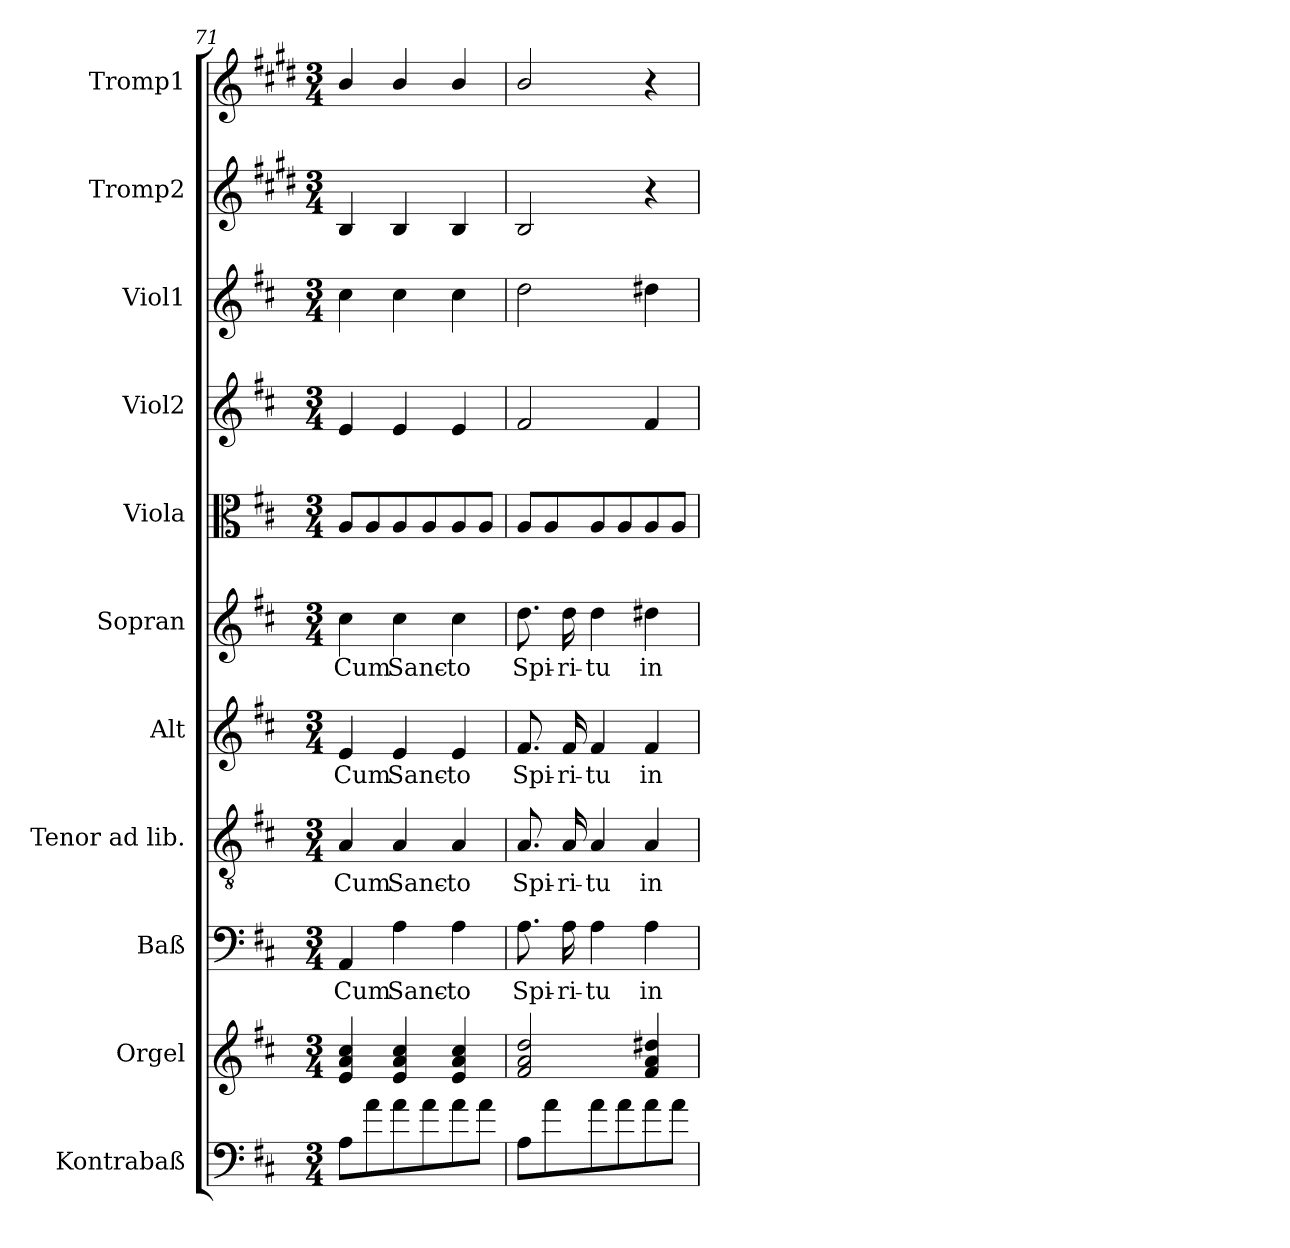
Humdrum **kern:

**kern	**kern	**kern	**text	**kern	**text	**kern	**text	**kern	**text	**kern	**kern	**kern	**kern	**kern
*part11	*part10	*part9	*part9	*part8	*part8	*part7	*part7	*part6	*part6	*part5	*part4	*part3	*part2	*part1
*staff11	*staff10	*staff9	*staff9	*staff8	*staff8	*staff7	*staff7	*staff6	*staff6	*staff5	*staff4	*staff3	*staff2	*staff1
*I"Kontrabaß	*I"Orgel	*I"Baß	*	*I"Tenor ad lib.	*	*I"Alt	*	*I"Sopran	*	*I"Viola	*I"Viol2	*I"Viol1	*I"Tromp2	*I"Tromp1
*	*	*	*	*	*	*	*	*	*	*I'Vla	*	*	*	*
*clefF4	*clefG2	*clefF4	*	*clefGv2	*	*clefG2	*	*clefG2	*	*clefC3	*clefG2	*clefG2	*clefG2	*clefG2
*ITrd7c12	*	*	*	*	*	*	*	*	*	*	*	*	*ITrd1c2	*ITrd1c2
*k[f#c#]	*k[f#c#]	*k[f#c#]	*	*k[f#c#]	*	*k[f#c#]	*	*k[f#c#]	*	*k[f#c#]	*k[f#c#]	*k[f#c#]	*k[f#c#]	*k[f#c#]
*D:	*D:	*D:	*	*D:	*	*D:	*	*D:	*	*D:	*D:	*D:	*D:	*D:
*M3/4	*M3/4	*M3/4	*	*M3/4	*	*M3/4	*	*M3/4	*	*M3/4	*M3/4	*M3/4	*M3/4	*M3/4
=71	=71	=71	=71	=71	=71	=71	=71	=71	=71	=71	=71	=71	=71	=71
!	!	!	!LO:LY:b	!	!LO:LY:b	!	!LO:LY:b	!	!LO:LY:b	!	!	!	!	!
8AA\L	4e/ 4a/ 4cc#/	4AA/	Cum	4A/	Cum	4e/	Cum	4cc#\	Cum	8A/L	4e/	4cc#\	4A/	4a/
8A\	.	.	.	.	.	.	.	.	.	8A/	.	.	.	.
!	!	!	!LO:LY:b	!	!LO:LY:b	!	!LO:LY:b	!	!LO:LY:b	!	!	!	!	!
8A\	4e/ 4a/ 4cc#/	4A\	Sanc-	4A/	Sanc-	4e/	Sanc-	4cc#\	Sanc-	8A/	4e/	4cc#\	4A/	4a/
8A\	.	.	.	.	.	.	.	.	.	8A/	.	.	.	.
!	!	!	!LO:LY:b	!	!LO:LY:b	!	!LO:LY:b	!	!LO:LY:b	!	!	!	!	!
8A\	4e/ 4a/ 4cc#/	4A\	-to	4A/	-to	4e/	-to	4cc#\	-to	8A/	4e/	4cc#\	4A/	4a/
8A\J	.	.	.	.	.	.	.	.	.	8A/J	.	.	.	.
!!LO:PB:g=z
=72	=72	=72	=72	=72	=72	=72	=72	=72	=72	=72	=72	=72	=72	=72
!	!	!	!LO:LY:b	!	!LO:LY:b	!	!LO:LY:b	!	!LO:LY:b	!	!	!	!	!
8AA\L	2f#/ 2a/ 2dd/	8.A\	Spi-	8.A/	Spi-	8.f#/	Spi-	8.dd\	Spi-	8A/L	2f#/	2dd\	2A/	2a/
8A\	.	.	.	.	.	.	.	.	.	8A/	.	.	.	.
!	!	!	!LO:LY:b	!	!LO:LY:b	!	!LO:LY:b	!	!LO:LY:b	!	!	!	!	!
.	.	16A\	-ri-	16A/	-ri-	16f#/	-ri-	16dd\	-ri-	.	.	.	.	.
!	!	!	!LO:LY:b	!	!LO:LY:b	!	!LO:LY:b	!	!LO:LY:b	!	!	!	!	!
8A\	.	4A\	-tu	4A/	-tu	4f#/	-tu	4dd\	-tu	8A/	.	.	.	.
8A\	.	.	.	.	.	.	.	.	.	8A/	.	.	.	.
!	!	!	!LO:LY:b	!	!LO:LY:b	!	!LO:LY:b	!	!LO:LY:b	!	!	!	!	!
8A\	4f#/ 4a/ 4dd#X/	4A\	in	4A/	in	4f#/	in	4dd#X\	in	8A/	4f#/	4dd#X\	4r	4r
8A\J	.	.	.	.	.	.	.	.	.	8A/J	.	.	.	.
=	=	=	=	=	=	=	=	=	=	=	=	=	=	=
*-	*-	*-	*-	*-	*-	*-	*-	*-	*-	*-	*-	*-	*-	*-
